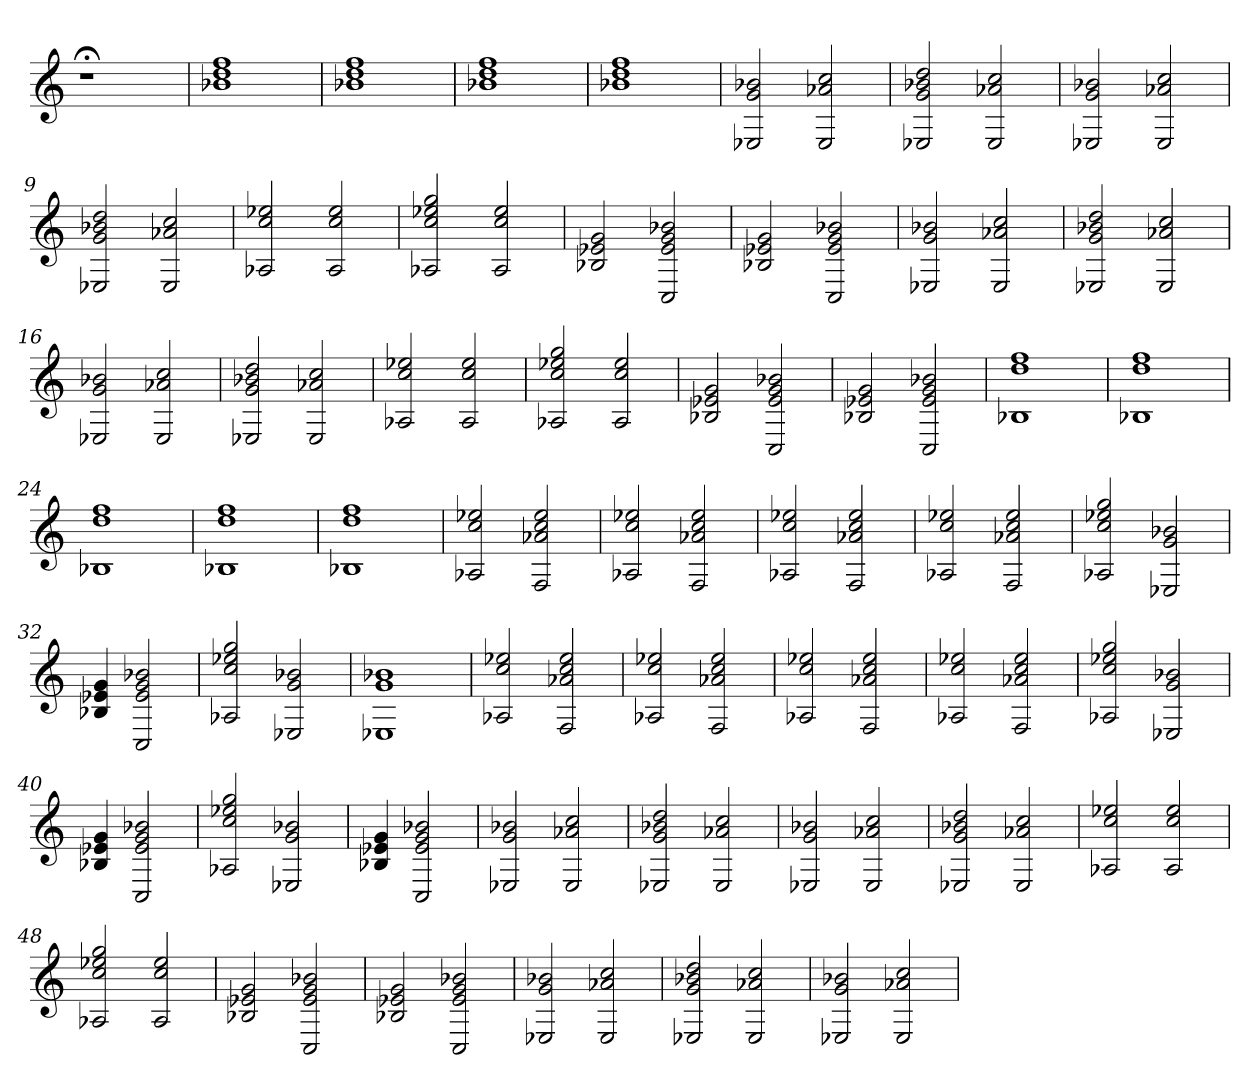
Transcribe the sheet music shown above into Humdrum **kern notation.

**kern
*part1
*staff1
=
1r;<
=1
1r
=2
1b-X 1dd 1ff
=3
1b-X 1dd 1ff
=4
1b-X 1dd 1ff
=5
1b-X 1dd 1ff
=6
2E-X 2g 2b-X
2E- 2a-X 2cc
=7
2E-X 2g 2b-X 2dd
2E- 2a-X 2cc
=8
2E-X 2g 2b-X
2E- 2a-X 2cc
=9
2E-X 2g 2b-X 2dd
2E- 2a-X 2cc
=10
2A-X 2cc 2ee-X
2A- 2cc 2ee-
=11
2A-X 2cc 2ee-X 2gg
2A- 2cc 2ee-
=12
2B-X 2e-X 2g
2C 2e- 2g 2b-X
=13
2B-X 2e-X 2g
2C 2e- 2g 2b-X
=14
2E-X 2g 2b-X
2E- 2a-X 2cc
=15
2E-X 2g 2b-X 2dd
2E- 2a-X 2cc
=16
2E-X 2g 2b-X
2E- 2a-X 2cc
=17
2E-X 2g 2b-X 2dd
2E- 2a-X 2cc
=18
2A-X 2cc 2ee-X
2A- 2cc 2ee-
=19
2A-X 2cc 2ee-X 2gg
2A- 2cc 2ee-
=20
2B-X 2e-X 2g
2C 2e- 2g 2b-X
=21
2B-X 2e-X 2g
2C 2e- 2g 2b-X
=22
1B-X 1dd 1ff
=23
1B-X 1dd 1ff
=24
1B-X 1dd 1ff
=25
1B-X 1dd 1ff
=26
1B-X 1dd 1ff
=27
2A-X 2cc 2ee-X
2F 2a-X 2cc 2ee-
=28
2A-X 2cc 2ee-X
2F 2a-X 2cc 2ee-
=29
2A-X 2cc 2ee-X
2F 2a-X 2cc 2ee-
=30
2A-X 2cc 2ee-X
2F 2a-X 2cc 2ee-
=31
2A-X 2cc 2ee-X 2gg
2E-X 2g 2b-X
=32
4B-X 4e-X 4g
2C 2e- 2g 2b-X
=33
2A-X 2cc 2ee-X 2gg
2E-X 2g 2b-X
=34
1E-X 1g 1b-X
=35
2A-X 2cc 2ee-X
2F 2a-X 2cc 2ee-
=36
2A-X 2cc 2ee-X
2F 2a-X 2cc 2ee-
=37
2A-X 2cc 2ee-X
2F 2a-X 2cc 2ee-
=38
2A-X 2cc 2ee-X
2F 2a-X 2cc 2ee-
=39
2A-X 2cc 2ee-X 2gg
2E-X 2g 2b-X
=40
4B-X 4e-X 4g
2C 2e- 2g 2b-X
=41
2A-X 2cc 2ee-X 2gg
2E-X 2g 2b-X
=42
4B-X 4e-X 4g
2C 2e- 2g 2b-X
=43
2E-X 2g 2b-X
2E- 2a-X 2cc
=44
2E-X 2g 2b-X 2dd
2E- 2a-X 2cc
=45
2E-X 2g 2b-X
2E- 2a-X 2cc
=46
2E-X 2g 2b-X 2dd
2E- 2a-X 2cc
=47
2A-X 2cc 2ee-X
2A- 2cc 2ee-
=48
2A-X 2cc 2ee-X 2gg
2A- 2cc 2ee-
=49
2B-X 2e-X 2g
2C 2e- 2g 2b-X
=50
2B-X 2e-X 2g
2C 2e- 2g 2b-X
=51
2E-X 2g 2b-X
2E- 2a-X 2cc
=52
2E-X 2g 2b-X 2dd
2E- 2a-X 2cc
=53
2E-X 2g 2b-X
2E- 2a-X 2cc
=
*-
